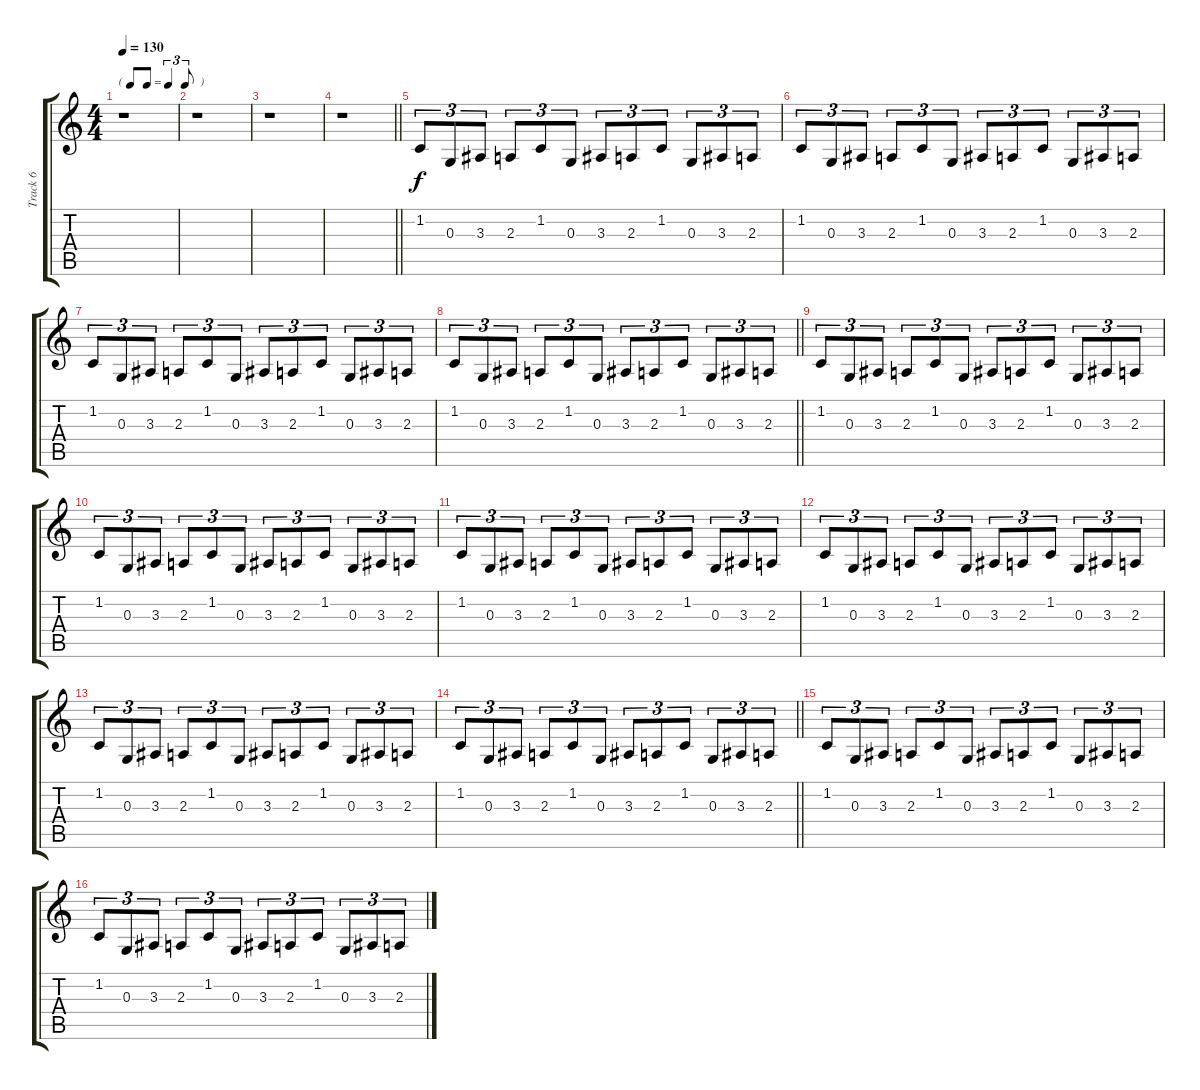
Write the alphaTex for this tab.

\track ("Track 6" "Track 6") {instrument marimba}
\staff {score tabs}
\tuning (E4 B3 G3 D3 A2 E2) {hide}
\ts (4 4)
\tf triplet8th
\tempo 130
\clef g2
\ks c
r.1{dy f} |
r.1 |
r.1 |
\barLineRight lightlight
r.1 |
1.2.8{tu (3 2)} 0.3.8{tu (3 2)} 3.3.8{tu (3 2)} 2.3.8{tu (3 2)} 1.2.8{tu (3 2)} 0.3.8{tu (3 2)} 3.3.8{tu (3 2)} 2.3.8{tu (3 2)} 1.2.8{tu (3 2)} 0.3.8{tu (3 2)} 3.3.8{tu (3 2)} 2.3.8{tu (3 2)} |
1.2.8{tu (3 2)} 0.3.8{tu (3 2)} 3.3.8{tu (3 2)} 2.3.8{tu (3 2)} 1.2.8{tu (3 2)} 0.3.8{tu (3 2)} 3.3.8{tu (3 2)} 2.3.8{tu (3 2)} 1.2.8{tu (3 2)} 0.3.8{tu (3 2)} 3.3.8{tu (3 2)} 2.3.8{tu (3 2)} |
1.2.8{tu (3 2)} 0.3.8{tu (3 2)} 3.3.8{tu (3 2)} 2.3.8{tu (3 2)} 1.2.8{tu (3 2)} 0.3.8{tu (3 2)} 3.3.8{tu (3 2)} 2.3.8{tu (3 2)} 1.2.8{tu (3 2)} 0.3.8{tu (3 2)} 3.3.8{tu (3 2)} 2.3.8{tu (3 2)} |
\barLineRight lightlight
1.2.8{tu (3 2)} 0.3.8{tu (3 2)} 3.3.8{tu (3 2)} 2.3.8{tu (3 2)} 1.2.8{tu (3 2)} 0.3.8{tu (3 2)} 3.3.8{tu (3 2)} 2.3.8{tu (3 2)} 1.2.8{tu (3 2)} 0.3.8{tu (3 2)} 3.3.8{tu (3 2)} 2.3.8{tu (3 2)} |
1.2.8{tu (3 2)} 0.3.8{tu (3 2)} 3.3.8{tu (3 2)} 2.3.8{tu (3 2)} 1.2.8{tu (3 2)} 0.3.8{tu (3 2)} 3.3.8{tu (3 2)} 2.3.8{tu (3 2)} 1.2.8{tu (3 2)} 0.3.8{tu (3 2)} 3.3.8{tu (3 2)} 2.3.8{tu (3 2)} |
1.2.8{tu (3 2)} 0.3.8{tu (3 2)} 3.3.8{tu (3 2)} 2.3.8{tu (3 2)} 1.2.8{tu (3 2)} 0.3.8{tu (3 2)} 3.3.8{tu (3 2)} 2.3.8{tu (3 2)} 1.2.8{tu (3 2)} 0.3.8{tu (3 2)} 3.3.8{tu (3 2)} 2.3.8{tu (3 2)} |
1.2.8{tu (3 2)} 0.3.8{tu (3 2)} 3.3.8{tu (3 2)} 2.3.8{tu (3 2)} 1.2.8{tu (3 2)} 0.3.8{tu (3 2)} 3.3.8{tu (3 2)} 2.3.8{tu (3 2)} 1.2.8{tu (3 2)} 0.3.8{tu (3 2)} 3.3.8{tu (3 2)} 2.3.8{tu (3 2)} |
1.2.8{tu (3 2)} 0.3.8{tu (3 2)} 3.3.8{tu (3 2)} 2.3.8{tu (3 2)} 1.2.8{tu (3 2)} 0.3.8{tu (3 2)} 3.3.8{tu (3 2)} 2.3.8{tu (3 2)} 1.2.8{tu (3 2)} 0.3.8{tu (3 2)} 3.3.8{tu (3 2)} 2.3.8{tu (3 2)} |
1.2.8{tu (3 2)} 0.3.8{tu (3 2)} 3.3.8{tu (3 2)} 2.3.8{tu (3 2)} 1.2.8{tu (3 2)} 0.3.8{tu (3 2)} 3.3.8{tu (3 2)} 2.3.8{tu (3 2)} 1.2.8{tu (3 2)} 0.3.8{tu (3 2)} 3.3.8{tu (3 2)} 2.3.8{tu (3 2)} |
\barLineRight lightlight
1.2.8{tu (3 2)} 0.3.8{tu (3 2)} 3.3.8{tu (3 2)} 2.3.8{tu (3 2)} 1.2.8{tu (3 2)} 0.3.8{tu (3 2)} 3.3.8{tu (3 2)} 2.3.8{tu (3 2)} 1.2.8{tu (3 2)} 0.3.8{tu (3 2)} 3.3.8{tu (3 2)} 2.3.8{tu (3 2)} |
1.2.8{tu (3 2)} 0.3.8{tu (3 2)} 3.3.8{tu (3 2)} 2.3.8{tu (3 2)} 1.2.8{tu (3 2)} 0.3.8{tu (3 2)} 3.3.8{tu (3 2)} 2.3.8{tu (3 2)} 1.2.8{tu (3 2)} 0.3.8{tu (3 2)} 3.3.8{tu (3 2)} 2.3.8{tu (3 2)} |
1.2.8{tu (3 2)} 0.3.8{tu (3 2)} 3.3.8{tu (3 2)} 2.3.8{tu (3 2)} 1.2.8{tu (3 2)} 0.3.8{tu (3 2)} 3.3.8{tu (3 2)} 2.3.8{tu (3 2)} 1.2.8{tu (3 2)} 0.3.8{tu (3 2)} 3.3.8{tu (3 2)} 2.3.8{tu (3 2)}
